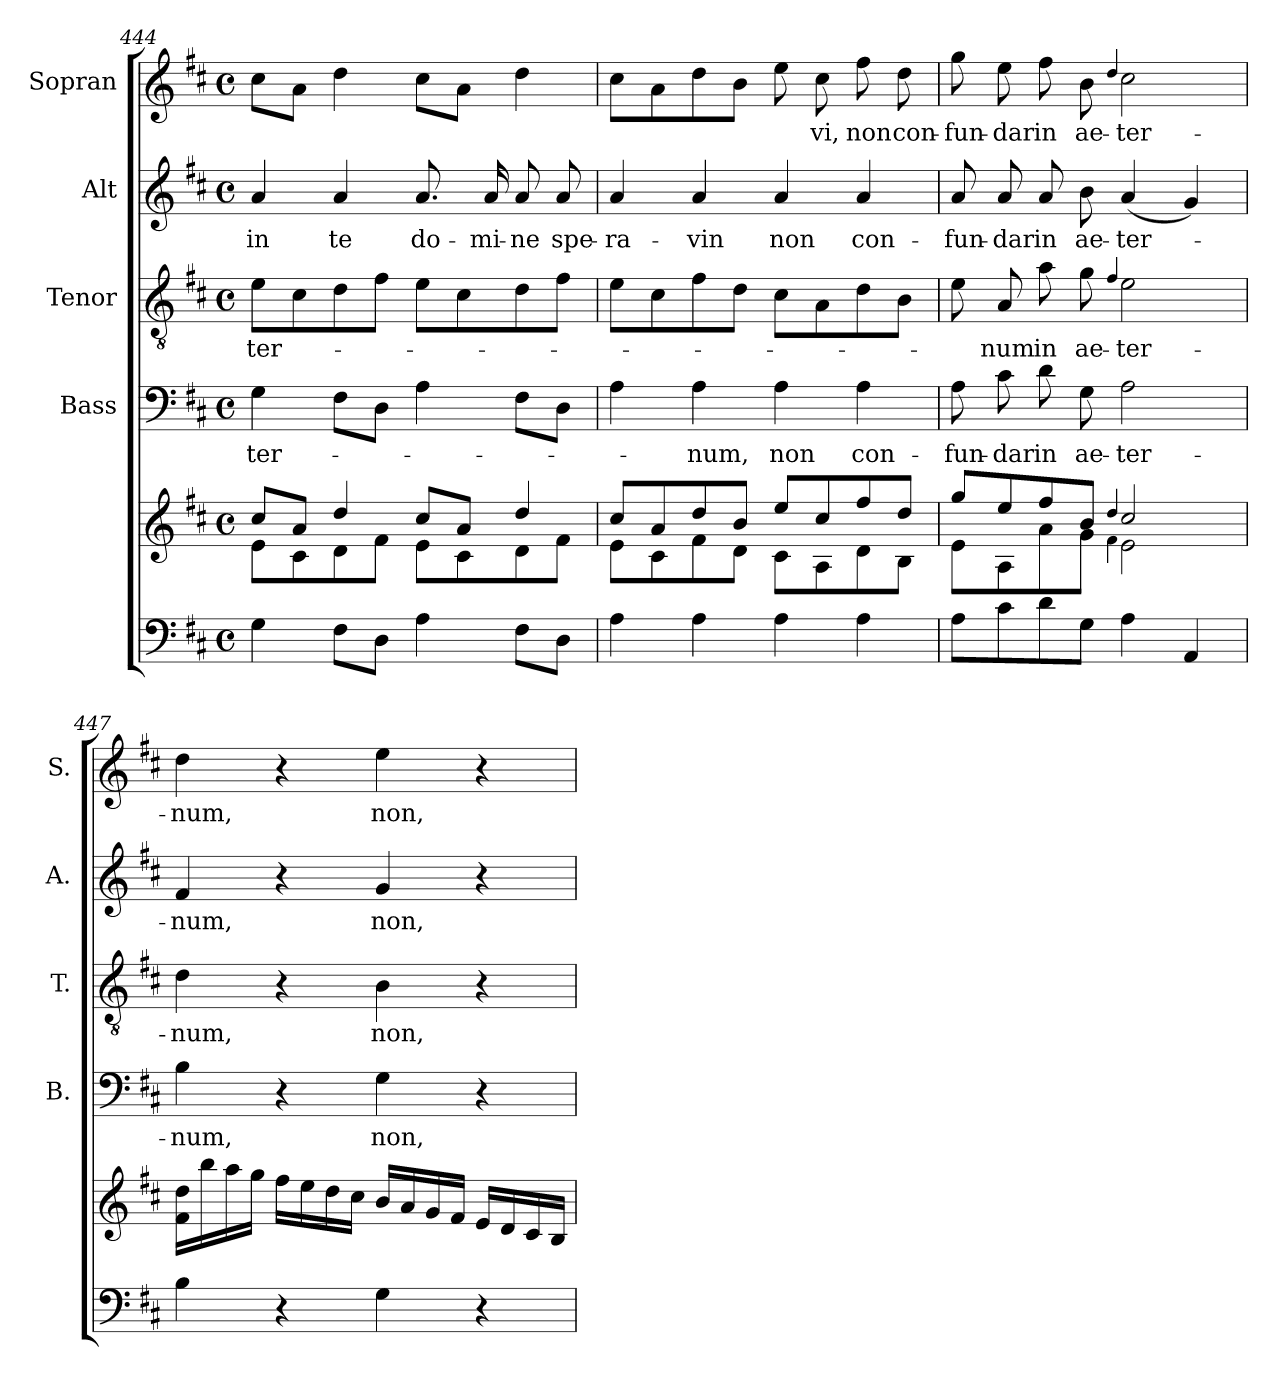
**kern	**kern	**kern	**text	**kern	**text	**kern	**text	**kern	**text
*part5	*part5	*part4	*part4	*part3	*part3	*part2	*part2	*part1	*part1
*staff6	*staff5	*staff4	*staff4	*staff3	*staff3	*staff2	*staff2	*staff1	*staff1
*	*	*I"Bass	*	*I"Tenor	*	*I"Alt	*	*I"Sopran	*
*	*	*I'B.	*	*I'T.	*	*I'A.	*	*I'S.	*
!!LO:LB:g=z
*clefF4	*clefG2	*clefF4	*	*clefGv2	*	*clefG2	*	*clefG2	*
*k[f#c#]	*k[f#c#]	*k[f#c#]	*	*k[f#c#]	*	*k[f#c#]	*	*k[f#c#]	*
*D:	*D:	*D:	*	*D:	*	*D:	*	*D:	*
*M4/4	*M4/4	*M4/4	*	*M4/4	*	*M4/4	*	*M4/4	*
*met(c)	*met(c)	*met(c)	*	*met(c)	*	*met(c)	*	*met(c)	*
=444	=444	=444	=444	=444	=444	=444	=444	=444	=444
*	*^	*	*	*	*	*	*	*	*
!	!	!	!	!LO:LY:b	!	!LO:LY:b	!	!LO:LY:b	!	!
4G\	8cc#/L	8e\L	4G\	-ter-	8e\L	-ter-	4a/	in	8cc#\L	.
.	8a/J	8c#\	.	.	8c#\	.	.	.	8a\J	.
!	!	!	!	!	!	!	!	!LO:LY:b	!	!
8F#\L	4dd/	8d\	8F#\L	.	8d\	.	4a/	te	4dd\	.
8D\J	.	8f#\J	8D\J	.	8f#\J	.	.	.	.	.
!	!	!	!	!	!	!	!	!LO:LY:b	!	!
4A\	8cc#/L	8e\L	4A\	.	8e\L	.	8.a/	do-	8cc#\L	.
.	8a/J	8c#\	.	.	8c#\	.	.	.	8a\J	.
!	!	!	!	!	!	!	!	!LO:LY:b	!	!
.	.	.	.	.	.	.	16a/	-mi-	.	.
!	!	!	!	!	!	!	!	!LO:LY:b	!	!
8F#\L	4dd/	8d\	8F#\L	.	8d\	.	8a/	-ne	4dd\	.
!	!	!	!	!	!	!	!	!LO:LY:b	!	!
8D\J	.	8f#\J	8D\J	.	8f#\J	.	8a/	spe-	.	.
!!LO:PB:g=z
=445	=445	=445	=445	=445	=445	=445	=445	=445	=445	=445
!	!	!	!	!	!	!	!	!LO:LY:b	!	!
4A\	8cc#/L	8e\L	4A\	.	8e\L	.	4a/	-ra-	8cc#\L	.
.	8a/	8c#\	.	.	8c#\	.	.	.	8a\	.
!	!	!	!	!LO:LY:b	!	!	!	!LO:LY:b	!	!
4A\	8dd/	8f#\	4A\	-num,	8f#\	.	4a/	-vin	8dd\	.
.	8b/J	8d\J	.	.	8d\J	.	.	.	8b\J	.
!	!	!	!	!LO:LY:b	!	!	!	!LO:LY:b	!	!
4A\	8ee/L	8c#\L	4A\	non	8c#\L	.	4a/	non	8ee\	.
!	!	!	!	!	!	!	!	!	!	!LO:LY:b
.	8cc#/	8A\	.	.	8A\	.	.	.	8cc#\	-vi,
!	!	!	!	!LO:LY:b	!	!	!	!LO:LY:b	!	!LO:LY:b
4A\	8ff#/	8d\	4A\	con-	8d\	.	4a/	con-	8ff#\	non
!	!	!	!	!	!	!	!	!	!	!LO:LY:b
.	8dd/J	8B\J	.	.	8B\J	.	.	.	8dd\	con-
!!LO:LB:g=z
=446	=446	=446	=446	=446	=446	=446	=446	=446	=446	=446
!	!	!	!	!LO:LY:b	!	!	!	!LO:LY:b	!	!LO:LY:b
8A\L	8gg/L	8e\L	8A\	-fun-	8e\	.	8a/	-fun-	8gg\	-fun-
!	!	!	!	!LO:LY:b	!	!LO:LY:b	!	!LO:LY:b	!	!LO:LY:b
8c#\	8ee/	8A\	8c#\	-dar	8A/	-num	8a/	-dar	8ee\	-dar
!	!	!	!	!LO:LY:b	!	!LO:LY:b	!	!LO:LY:b	!	!LO:LY:b
8d\	8ff#/	8a\	8d\	in	8a\	in	8a/	in	8ff#\	in
!	!	!	!	!LO:LY:b	!	!LO:LY:b	!	!LO:LY:b	!	!LO:LY:b
8G\J	8b/J	8g\J	8G\	ae-	8g\	ae-	8b\	ae-	8b\	ae-
.	4qqdd/	4qqf#\	.	.	4qqf#/	.	.	.	4qqdd/	.
!	!	!	!	!LO:LY:b	!	!LO:LY:b	!	!LO:LY:b	!	!LO:LY:b
4A\	2cc#/	2e\	2A\	-ter-	2e\	-ter-	(<4a/	-ter-	2cc#\	-ter-
4AA/	.	.	.	.	.	.	4g/)	.	.	.
*	*v	*v	*	*	*	*	*	*	*	*
!!LO:PB:g=z
=447	=447	=447	=447	=447	=447	=447	=447	=447	=447
!	!	!	!LO:LY:b	!	!LO:LY:b	!	!LO:LY:b	!	!LO:LY:b
4B\	16f#\ 16dd\LL	4B\	-num,	4d\	-num,	4f#/	-num,	4dd\	-num,
.	16bb\	.	.	.	.	.	.	.	.
.	16aa\	.	.	.	.	.	.	.	.
.	16gg\JJ	.	.	.	.	.	.	.	.
4r	16ff#\LL	4r	.	4r	.	4r	.	4r	.
.	16ee\	.	.	.	.	.	.	.	.
.	16dd\	.	.	.	.	.	.	.	.
.	16cc#\JJ	.	.	.	.	.	.	.	.
!	!	!	!LO:LY:b	!	!LO:LY:b	!	!LO:LY:b	!	!LO:LY:b
4G\	16b/LL	4G\	non,	4B\	non,	4g/	non,	4ee\	non,
.	16a/	.	.	.	.	.	.	.	.
.	16g/	.	.	.	.	.	.	.	.
.	16f#/JJ	.	.	.	.	.	.	.	.
4r	16e/LL	4r	.	4r	.	4r	.	4r	.
.	16d/	.	.	.	.	.	.	.	.
.	16c#/	.	.	.	.	.	.	.	.
.	16B/JJ	.	.	.	.	.	.	.	.
=	=	=	=	=	=	=	=	=	=
*-	*-	*-	*-	*-	*-	*-	*-	*-	*-
